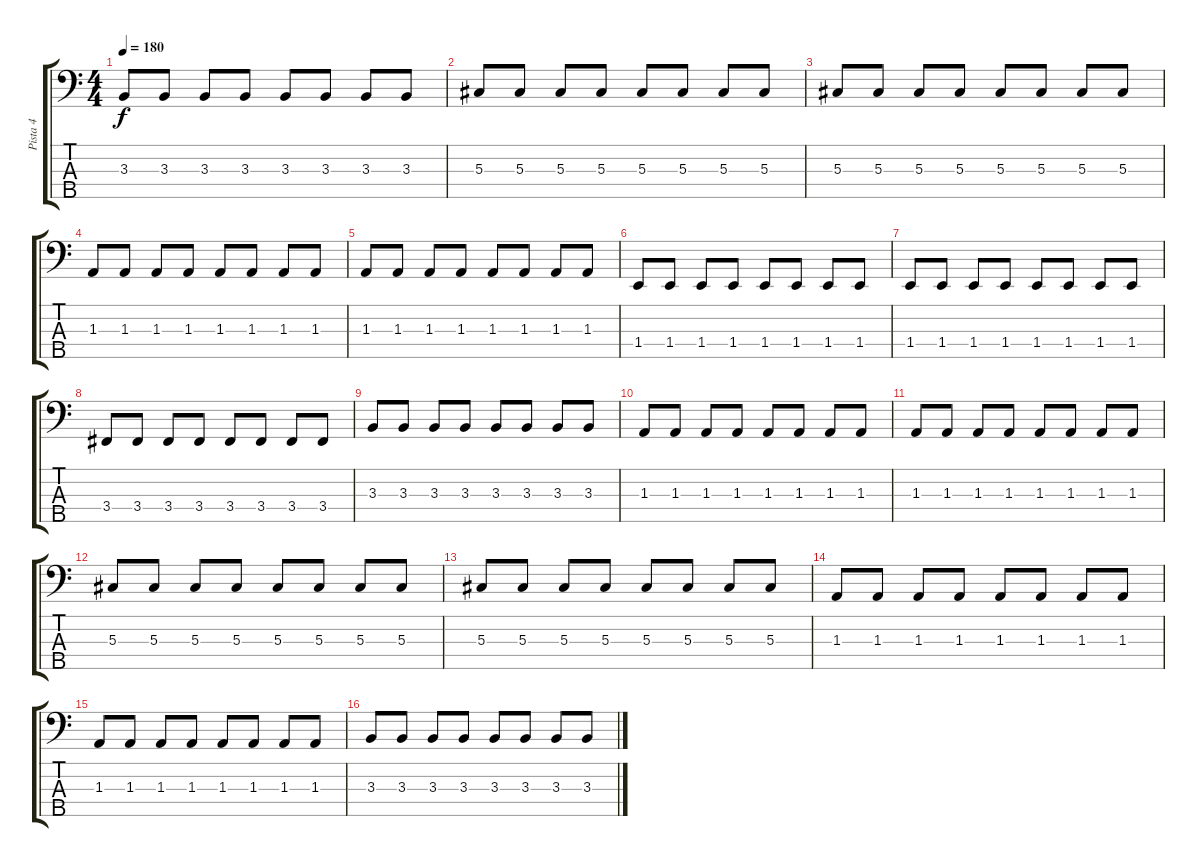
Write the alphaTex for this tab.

\track ("Pista 4" "Pista 4") {instrument electricbassfinger}
\staff {score tabs}
\tuning (Gb2 Db2 Ab1 Eb1 Bb0) {hide}
\ts (4 4)
\tempo 180
\clef f4
\ks c
3.3.8{dy f} 3.3.8 3.3.8 3.3.8 3.3.8 3.3.8 3.3.8 3.3.8 |
5.3.8 5.3.8 5.3.8 5.3.8 5.3.8 5.3.8 5.3.8 5.3.8 |
5.3.8 5.3.8 5.3.8 5.3.8 5.3.8 5.3.8 5.3.8 5.3.8 |
1.3.8 1.3.8 1.3.8 1.3.8 1.3.8 1.3.8 1.3.8 1.3.8 |
1.3.8 1.3.8 1.3.8 1.3.8 1.3.8 1.3.8 1.3.8 1.3.8 |
1.4.8 1.4.8 1.4.8 1.4.8 1.4.8 1.4.8 1.4.8 1.4.8 |
1.4.8 1.4.8 1.4.8 1.4.8 1.4.8 1.4.8 1.4.8 1.4.8 |
3.4.8 3.4.8 3.4.8 3.4.8 3.4.8 3.4.8 3.4.8 3.4.8 |
3.3.8 3.3.8 3.3.8 3.3.8 3.3.8 3.3.8 3.3.8 3.3.8 |
1.3.8 1.3.8 1.3.8 1.3.8 1.3.8 1.3.8 1.3.8 1.3.8 |
1.3.8 1.3.8 1.3.8 1.3.8 1.3.8 1.3.8 1.3.8 1.3.8 |
5.3.8 5.3.8 5.3.8 5.3.8 5.3.8 5.3.8 5.3.8 5.3.8 |
5.3.8 5.3.8 5.3.8 5.3.8 5.3.8 5.3.8 5.3.8 5.3.8 |
1.3.8 1.3.8 1.3.8 1.3.8 1.3.8 1.3.8 1.3.8 1.3.8 |
1.3.8 1.3.8 1.3.8 1.3.8 1.3.8 1.3.8 1.3.8 1.3.8 |
3.3.8 3.3.8 3.3.8 3.3.8 3.3.8 3.3.8 3.3.8 3.3.8
